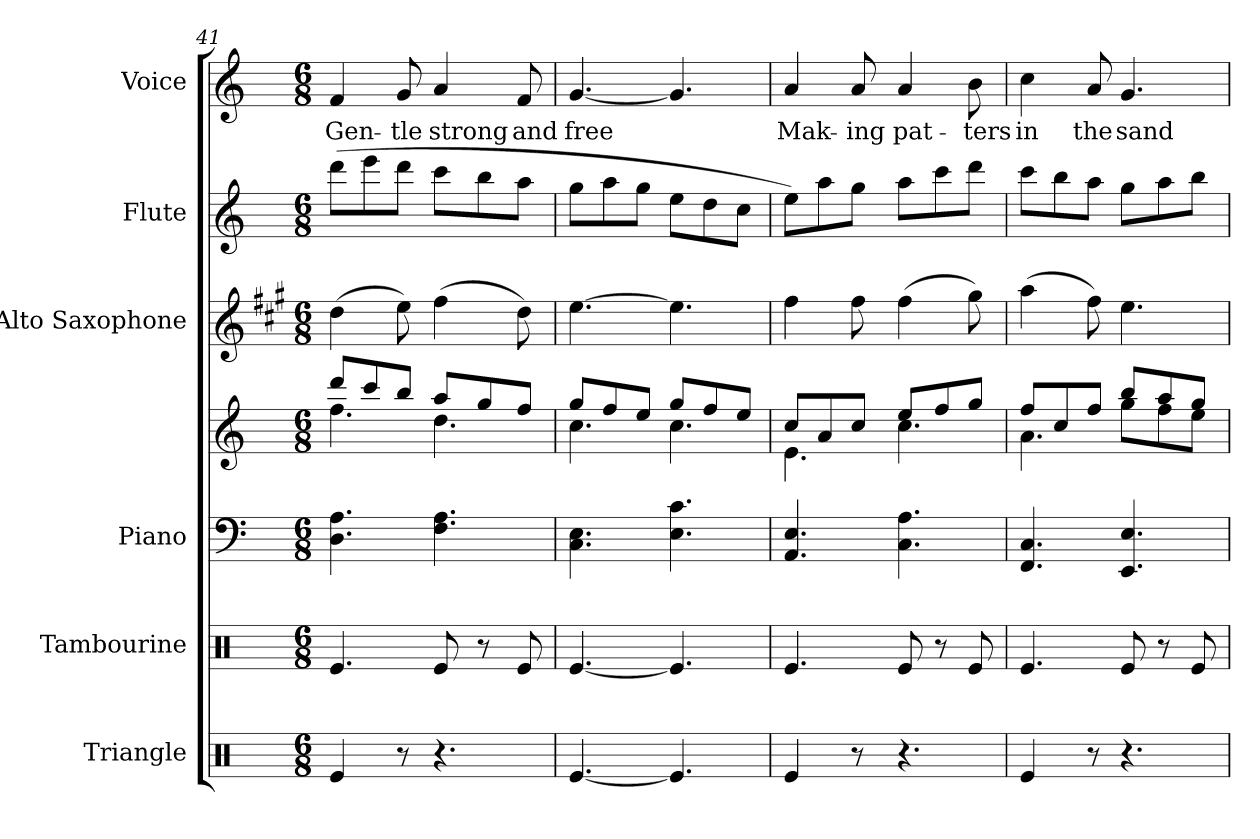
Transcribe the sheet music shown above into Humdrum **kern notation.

**kern	**kern	**kern	**kern	**kern	**kern	**kern	**text
*part6	*part5	*part4	*part4	*part3	*part2	*part1	*part1
*staff7	*staff6	*staff5	*staff4	*staff3	*staff2	*staff1	*staff1
*I"Triangle	*I"Tambourine	*I"Piano	*	*I"Alto Saxophone	*I"Flute	*I"Voice	*
*I'Tri.	*I'Tamb.	*I'Pno.	*	*I'Alto Sax.	*I'Fl.	*I'Voice	*
!!LO:PB:g=z
*clefX	*clefX	*clefF4	*clefG2	*clefG2	*clefG2	*clefG2	*
*	*	*	*	*ITrd5c9	*	*	*
*k[]	*k[]	*k[]	*k[]	*k[]	*k[]	*k[]	*
*C:	*C:	*C:	*C:	*C:	*C:	*C:	*
*M6/8	*M6/8	*M6/8	*M6/8	*M6/8	*M6/8	*M6/8	*
=41	=41	=41	=41	=41	=41	=41	=41
*	*	*	*^	*	*	*	*
!	!	!	!	!	!	!	!	!LO:LY:b:color=#000000
4Rei/	4.Rei/	4.Di\ 4.Ai	8dddi/L	4.ffi\	(4fi\	(8dddi\L	4fi/	Gen-
.	.	.	8ccci/	.	.	8eeei\	.	.
!	!	!	!	!	!	!	!	!LO:LY:b:color=#000000
8r	.	.	8bbi/J	.	8gi\)	8dddi\J	8gi/	-tle
!	!	!	!	!	!	!	!	!LO:LY:b:color=#000000
4.r	8Rei/	4.Fi\ 4.Ai	8aai/L	4.ddi\	(4ai\	8ccci\L	4ai/	strong
.	8r	.	8ggi/	.	.	8bbi\	.	.
!	!	!	!	!	!	!	!	!LO:LY:b:color=#000000
.	8Rei/	.	8ffi/J	.	8fi\)	8aai\J	8fi/	and
=42	=42	=42	=42	=42	=42	=42	=42	=42
!	!	!	!	!	!	!	!	!LO:LY:b:color=#000000
[4.Rei/	[4.Rei/	4.Ci\ 4.Ei	8ggi/L	4.cci\	[4.gi\	8ggi\L	[4.gi/	free
.	.	.	8ffi/	.	.	8aai\	.	.
.	.	.	8eei/J	.	.	8ggi\J	.	.
4.Rei/]	4.Rei/]	4.Ei\ 4.ci	8ggi/L	4.cci\	4.gi\]	8eei\L	4.gi/]	.
.	.	.	8ffi/	.	.	8ddi\	.	.
.	.	.	8eei/J	.	.	8cci\J	.	.
=43	=43	=43	=43	=43	=43	=43	=43	=43
!	!	!	!	!	!	!	!	!LO:LY:b:color=#000000
4Rei/	4.Rei/	4.AAi/ 4.Ei	8cci/L	4.ei\	4ai\	8eei\L)	4ai/	Mak-
.	.	.	8ai/	.	.	8aai\	.	.
!	!	!	!	!	!	!	!	!LO:LY:b:color=#000000
8r	.	.	8cci/J	.	8ai\	8ggi\J	8ai/	-ing
!	!	!	!	!	!	!	!	!LO:LY:b:color=#000000
4.r	8Rei/	4.Ci\ 4.Ai	8eei/L	4.cci\	(4ai\	8aai\L	4ai/	pat-
.	8r	.	8ffi/	.	.	8ccci\	.	.
!	!	!	!	!	!	!	!	!LO:LY:b:color=#000000
.	8Rei/	.	8ggi/J	.	8bi\)	8dddi\J	8bi\	-ters
=44	=44	=44	=44	=44	=44	=44	=44	=44
!	!	!	!	!	!	!	!	!LO:LY:b:color=#000000
4Rei/	4.Rei/	4.FFi/ 4.Ci	8ffi/L	4.ai\	(4cci\	8ccci\L	4cci\	in
.	.	.	8cci/	.	.	8bbi\	.	.
!	!	!	!	!	!	!	!	!LO:LY:b:color=#000000
8r	.	.	8ffi/J	.	8ai\)	8aai\J	8ai/	the
!	!	!	!	!	!	!	!	!LO:LY:b:color=#000000
4.r	8Rei/	4.EEi/ 4.Ei	8bbi/L	8ggi\L	4.gi\	8ggi\L	4.gi/	sand
.	8r	.	8aai/	8ffi\	.	8aai\	.	.
.	8Rei/	.	8ggi/J	8eei\J	.	8bbi\J	.	.
*	*	*	*v	*v	*	*	*	*
=	=	=	=	=	=	=	=
*-	*-	*-	*-	*-	*-	*-	*-
